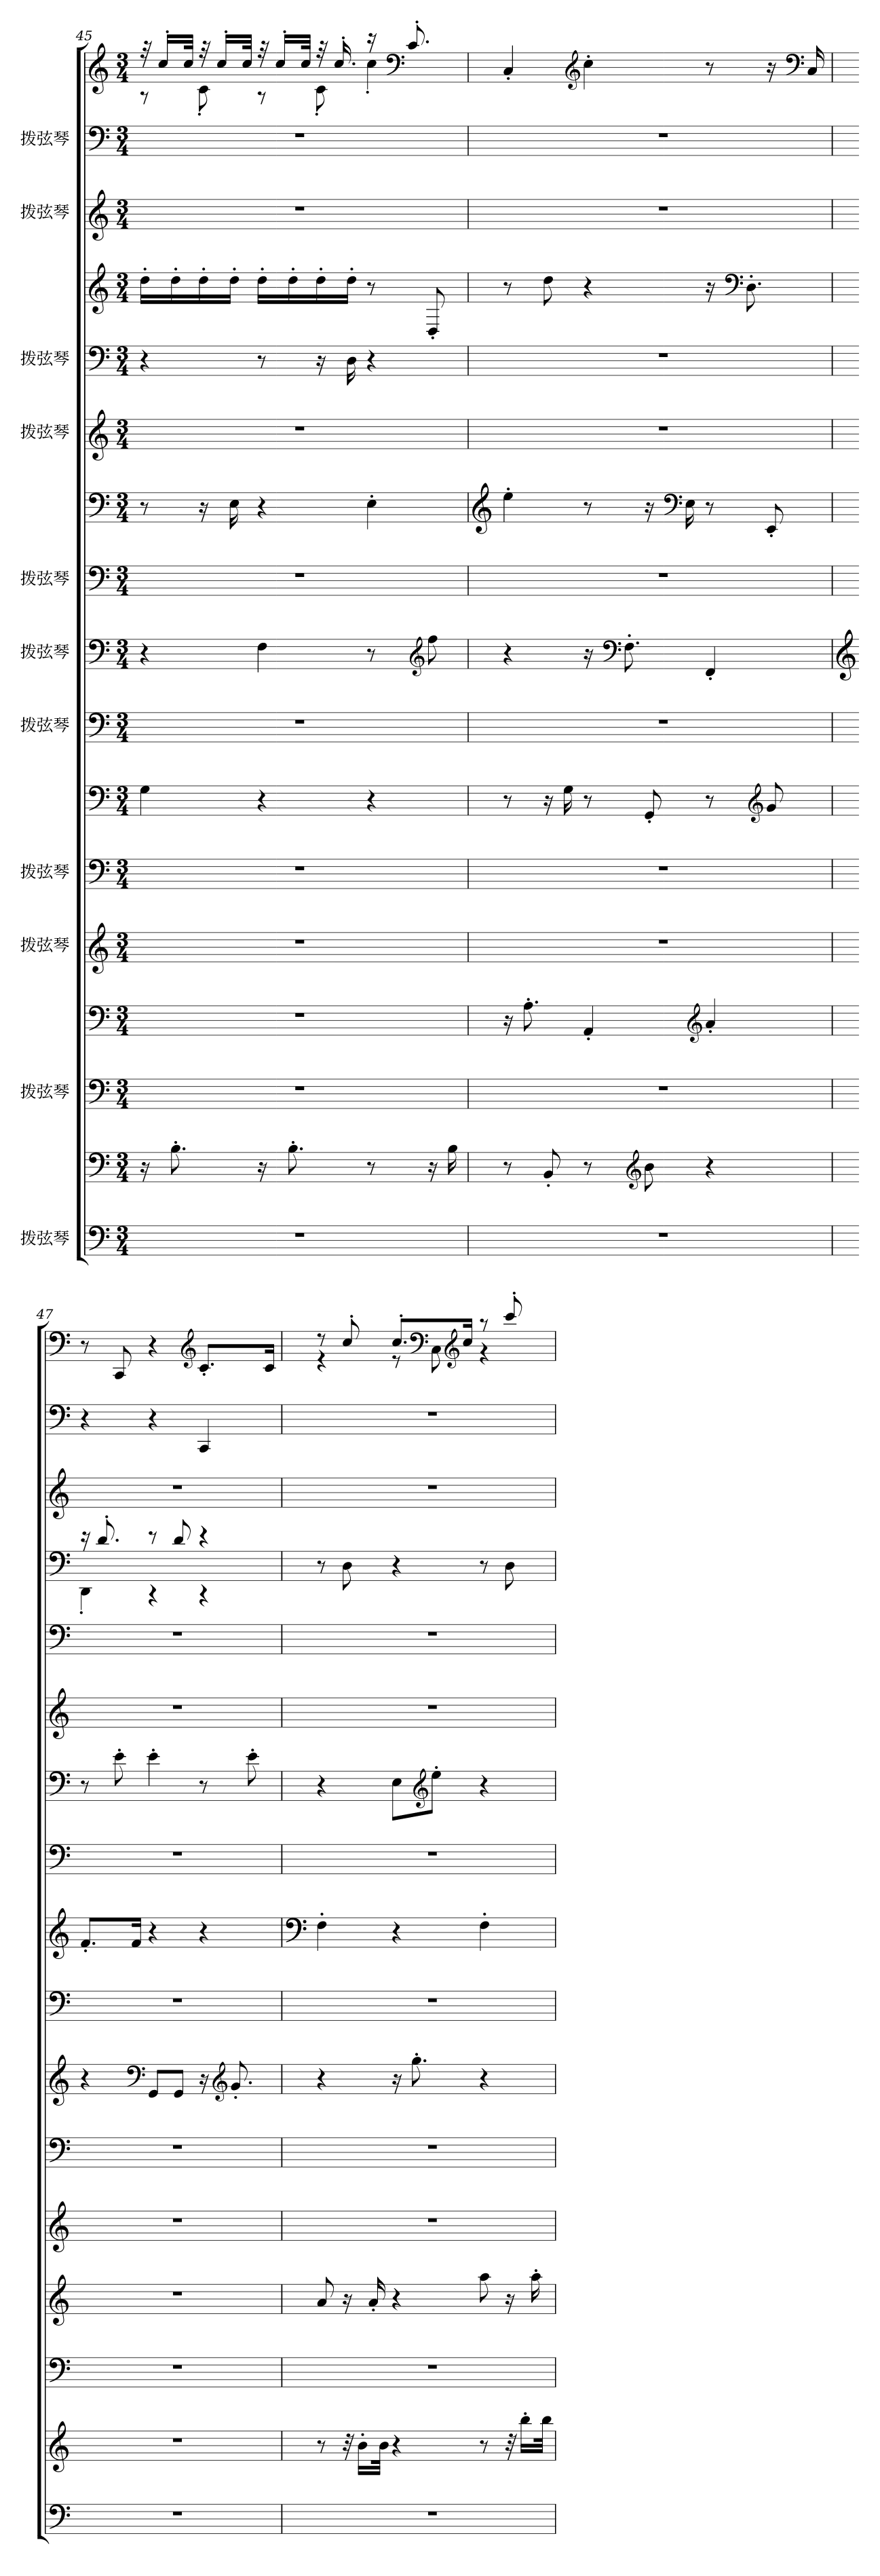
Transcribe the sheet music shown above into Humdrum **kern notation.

**kern	**kern	**kern	**kern	**kern	**kern	**kern	**kern	**kern	**kern	**kern	**kern	**kern	**kern	**kern	**kern	**kern
*part11	*part11	*part10	*part10	*part9	*part8	*part8	*part7	*part6	*part5	*part5	*part4	*part3	*part3	*part2	*part1	*part1
*staff17	*staff16	*staff15	*staff14	*staff13	*staff12	*staff11	*staff10	*staff9	*staff8	*staff7	*staff6	*staff5	*staff4	*staff3	*staff2	*staff1
*I"拨弦琴	*	*I"拨弦琴	*	*I"拨弦琴	*I"拨弦琴	*	*I"拨弦琴	*I"拨弦琴	*I"拨弦琴	*	*I"拨弦琴	*I"拨弦琴	*	*I"拨弦琴	*I"拨弦琴	*
*clefF4	*clefF4	*clefF4	*clefF4	*clefG2	*clefF4	*clefF4	*clefF4	*clefF4	*clefF4	*clefF4	*clefG2	*clefF4	*clefG2	*clefG2	*clefF4	*clefG2
*k[]	*k[]	*k[]	*k[]	*k[]	*k[]	*k[]	*k[]	*k[]	*k[]	*k[]	*k[]	*k[]	*k[]	*k[]	*k[]	*k[]
*M3/4	*M3/4	*M3/4	*M3/4	*M3/4	*M3/4	*M3/4	*M3/4	*M3/4	*M3/4	*M3/4	*M3/4	*M3/4	*M3/4	*M3/4	*M3/4	*M3/4
=45	=45	=45	=45	=45	=45	=45	=45	=45	=45	=45	=45	=45	=45	=45	=45	=45
*	*	*	*	*	*	*	*	*	*	*	*	*	*	*	*	*^
2.r	16r	2.r	2.r	2.r	2.r	4G\	2.r	4r	2.r	8r	2.r	4r	16dd'\LL	2.r	2.r	32r	8r
.	.	.	.	.	.	.	.	.	.	.	.	.	.	.	.	16cc'/LL	.
.	8.B'\	.	.	.	.	.	.	.	.	.	.	.	16dd'\	.	.	.	.
.	.	.	.	.	.	.	.	.	.	.	.	.	.	.	.	32cc/JJk	.
.	.	.	.	.	.	.	.	.	.	16r	.	.	16dd'\	.	.	32r	8c'\
.	.	.	.	.	.	.	.	.	.	.	.	.	.	.	.	16cc'/LL	.
.	.	.	.	.	.	.	.	.	.	16E\	.	.	16dd'\JJ	.	.	.	.
.	.	.	.	.	.	.	.	.	.	.	.	.	.	.	.	32cc/JJk	.
.	16r	.	.	.	.	4r	.	4F\	.	4r	.	8r	16dd'\LL	.	.	32r	8r
.	.	.	.	.	.	.	.	.	.	.	.	.	.	.	.	16cc'/LL	.
.	8.B'\	.	.	.	.	.	.	.	.	.	.	.	16dd'\	.	.	.	.
.	.	.	.	.	.	.	.	.	.	.	.	.	.	.	.	32cc/JJk	.
.	.	.	.	.	.	.	.	.	.	.	.	16r	16dd'\	.	.	32r	8c'\
.	.	.	.	.	.	.	.	.	.	.	.	.	.	.	.	16.cc'/	.
.	.	.	.	.	.	.	.	.	.	.	.	16D\	16dd'\JJ	.	.	.	.
.	8r	.	.	.	.	4r	.	8r	.	4E'\	.	4r	8r	.	.	16r	4cc'\
*	*	*	*	*	*	*	*	*	*	*	*	*	*	*	*	*clefF4	*
.	.	.	.	.	.	.	.	.	.	.	.	.	.	.	.	8.c'/	.
*	*	*	*	*	*	*	*	*clefG2	*	*	*	*	*	*	*	*	*
.	16r	.	.	.	.	.	.	8ff\	.	.	.	.	8D'/	.	.	.	.
.	16B\	.	.	.	.	.	.	.	.	.	.	.	.	.	.	.	.
*	*	*	*	*	*	*	*	*	*	*	*	*	*	*	*	*v	*v
!!LO:PB:g=z
=46	=46	=46	=46	=46	=46	=46	=46	=46	=46	=46	=46	=46	=46	=46	=46	=46
*	*	*	*	*	*	*	*	*	*	*clefG2	*	*	*	*	*	*
2.r	8r	2.r	16r	2.r	2.r	8r	2.r	4r	2.r	4ee'\	2.r	2.r	8r	2.r	2.r	4C'/
.	.	.	8.A'\	.	.	.	.	.	.	.	.	.	.	.	.	.
.	8BB'/	.	.	.	.	16r	.	.	.	.	.	.	8dd\	.	.	.
.	.	.	.	.	.	16G\	.	.	.	.	.	.	.	.	.	.
*	*	*	*	*	*	*	*	*	*	*	*	*	*	*	*	*clefG2
.	8r	.	4AA'/	.	.	8r	.	16r	.	8r	.	.	4r	.	.	4cc'\
*	*	*	*	*	*	*	*	*clefF4	*	*	*	*	*	*	*	*
.	.	.	.	.	.	.	.	8.F'\	.	.	.	.	.	.	.	.
*	*clefG2	*	*	*	*	*	*	*	*	*	*	*	*	*	*	*
.	8b\	.	.	.	.	8GG'/	.	.	.	16r	.	.	.	.	.	.
*	*	*	*	*	*	*	*	*	*	*clefF4	*	*	*	*	*	*
.	.	.	.	.	.	.	.	.	.	16E\	.	.	.	.	.	.
*	*	*	*clefG2	*	*	*	*	*	*	*	*	*	*	*	*	*
.	4r	.	4a'/	.	.	8r	.	4FF'/	.	8r	.	.	16r	.	.	8r
*	*	*	*	*	*	*	*	*	*	*	*	*	*clefF4	*	*	*
.	.	.	.	.	.	.	.	.	.	.	.	.	8.D'\	.	.	.
*	*	*	*	*	*	*clefG2	*	*	*	*	*	*	*	*	*	*
.	.	.	.	.	.	8g/	.	.	.	8EE'/	.	.	.	.	.	16r
*	*	*	*	*	*	*	*	*	*	*	*	*	*	*	*	*clefF4
.	.	.	.	.	.	.	.	.	.	.	.	.	.	.	.	16C/
=47	=47	=47	=47	=47	=47	=47	=47	=47	=47	=47	=47	=47	=47	=47	=47	=47
*	*	*	*	*	*	*	*	*clefG2	*	*	*	*	*	*	*	*
*	*	*	*	*	*	*	*	*	*	*	*	*	*^	*	*	*
2.r	2.r	2.r	2.r	2.r	2.r	4r	2.r	8.f'/L	2.r	8r	2.r	2.r	16r	4DD'\	2.r	4r	8r
.	.	.	.	.	.	.	.	.	.	.	.	.	8.d'/	.	.	.	.
.	.	.	.	.	.	.	.	.	.	8e'\	.	.	.	.	.	.	8CC/
.	.	.	.	.	.	.	.	16f/Jk	.	.	.	.	.	.	.	.	.
*	*	*	*	*	*	*clefF4	*	*	*	*	*	*	*	*	*	*	*
.	.	.	.	.	.	8GG/L	.	4r	.	4e'\	.	.	8r	4r	.	4r	4r
.	.	.	.	.	.	8GG/J	.	.	.	.	.	.	8d/	.	.	.	.
*	*	*	*	*	*	*	*	*	*	*	*	*	*	*	*	*	*clefG2
.	.	.	.	.	.	16r	.	4r	.	8r	.	.	4r	4r	.	4CC/	8.c'/L
*	*	*	*	*	*	*clefG2	*	*	*	*	*	*	*	*	*	*	*
.	.	.	.	.	.	8.g'/	.	.	.	.	.	.	.	.	.	.	.
.	.	.	.	.	.	.	.	.	.	8e'\	.	.	.	.	.	.	.
.	.	.	.	.	.	.	.	.	.	.	.	.	.	.	.	.	16c/Jk
*	*	*	*	*	*	*	*	*	*	*	*	*	*v	*v	*	*	*
!!LO:PB:g=z
=48	=48	=48	=48	=48	=48	=48	=48	=48	=48	=48	=48	=48	=48	=48	=48	=48
*	*	*	*	*	*	*	*	*clefF4	*	*	*	*	*	*	*	*
*	*	*	*	*	*	*	*	*	*	*	*	*	*	*	*	*^
2.r	8r	2.r	8a/	2.r	2.r	4r	2.r	4F'\	2.r	4r	2.r	2.r	8r	2.r	2.r	8r	4r
.	32r	.	16r	.	.	.	.	.	.	.	.	.	8D\	.	.	8cc'/	.
.	16b'\LL	.	.	.	.	.	.	.	.	.	.	.	.	.	.	.	.
.	.	.	16a'/	.	.	.	.	.	.	.	.	.	.	.	.	.	.
.	32b\JJk	.	.	.	.	.	.	.	.	.	.	.	.	.	.	.	.
.	4r	.	4r	.	.	16r	.	4r	.	8E\L	.	.	4r	.	.	8.cc'/L	8r
.	.	.	.	.	.	8.gg'\	.	.	.	.	.	.	.	.	.	.	.
*	*	*	*	*	*	*	*	*	*	*clefG2	*	*	*	*	*	*clefF4	*
.	.	.	.	.	.	.	.	.	.	8ee'\J	.	.	.	.	.	.	8C\
*	*	*	*	*	*	*	*	*	*	*	*	*	*	*	*	*clefG2	*
.	.	.	.	.	.	.	.	.	.	.	.	.	.	.	.	16cc/Jk	.
.	8r	.	8aa\	.	.	4r	.	4F'\	.	4r	.	.	8r	.	.	8r	4r
.	32r	.	16r	.	.	.	.	.	.	.	.	.	8D\	.	.	8ccc'/	.
.	16bb'\LL	.	.	.	.	.	.	.	.	.	.	.	.	.	.	.	.
.	.	.	16aa'\	.	.	.	.	.	.	.	.	.	.	.	.	.	.
.	32bb\JJk	.	.	.	.	.	.	.	.	.	.	.	.	.	.	.	.
*	*	*	*	*	*	*	*	*	*	*	*	*	*	*	*	*v	*v
=	=	=	=	=	=	=	=	=	=	=	=	=	=	=	=	=
*-	*-	*-	*-	*-	*-	*-	*-	*-	*-	*-	*-	*-	*-	*-	*-	*-
